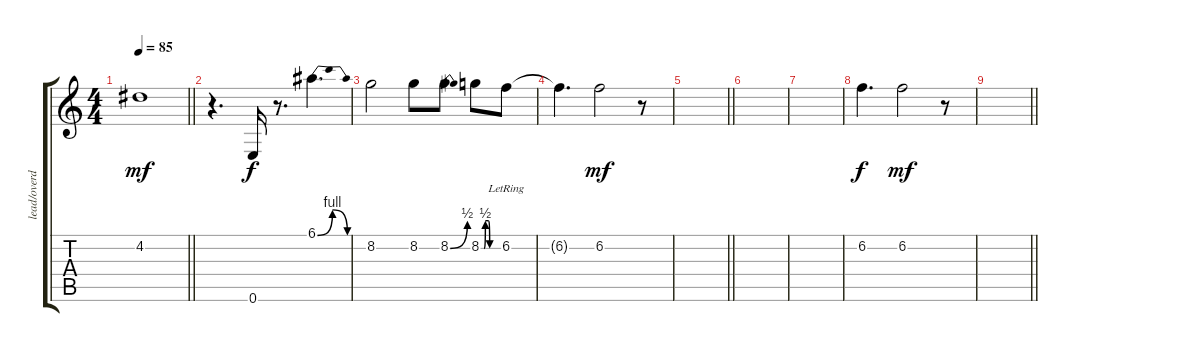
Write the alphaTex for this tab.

\track ("lead/overdub" "lead/overd") {instrument overdrivenguitar}
\staff {score tabs}
\tuning (E4 B3 G3 D3 A2 E2) {hide}
\ts (4 4)
\tempo 85
\clef g2
\barLineRight lightlight
\ks c
4.2.1{dy mf} |
\section ("" "")
r.4{d} 0.6.16{dy f} r.8{d} 6.1{be (bendrelease 0 0 10 4 45 4 60 0)}.4{d volume 13 balance 8 instrument overdrivenguitar} |
8.2.2 8.2.8 8.2{be (bend 0 0 60 2)}.8 8.2{be (custom 0 0 10 0 15 2 25 2 30 0 60 0)}.8 6.2{lr}.8 |
6.2{t}.4{d} 6.2.2{dy mf} r.8 |
\barLineRight lightlight
|
\section ("" "")
|
|
6.2.4{d dy f} 6.2.2{dy mf} r.8 |
\barLineRight lightlight
